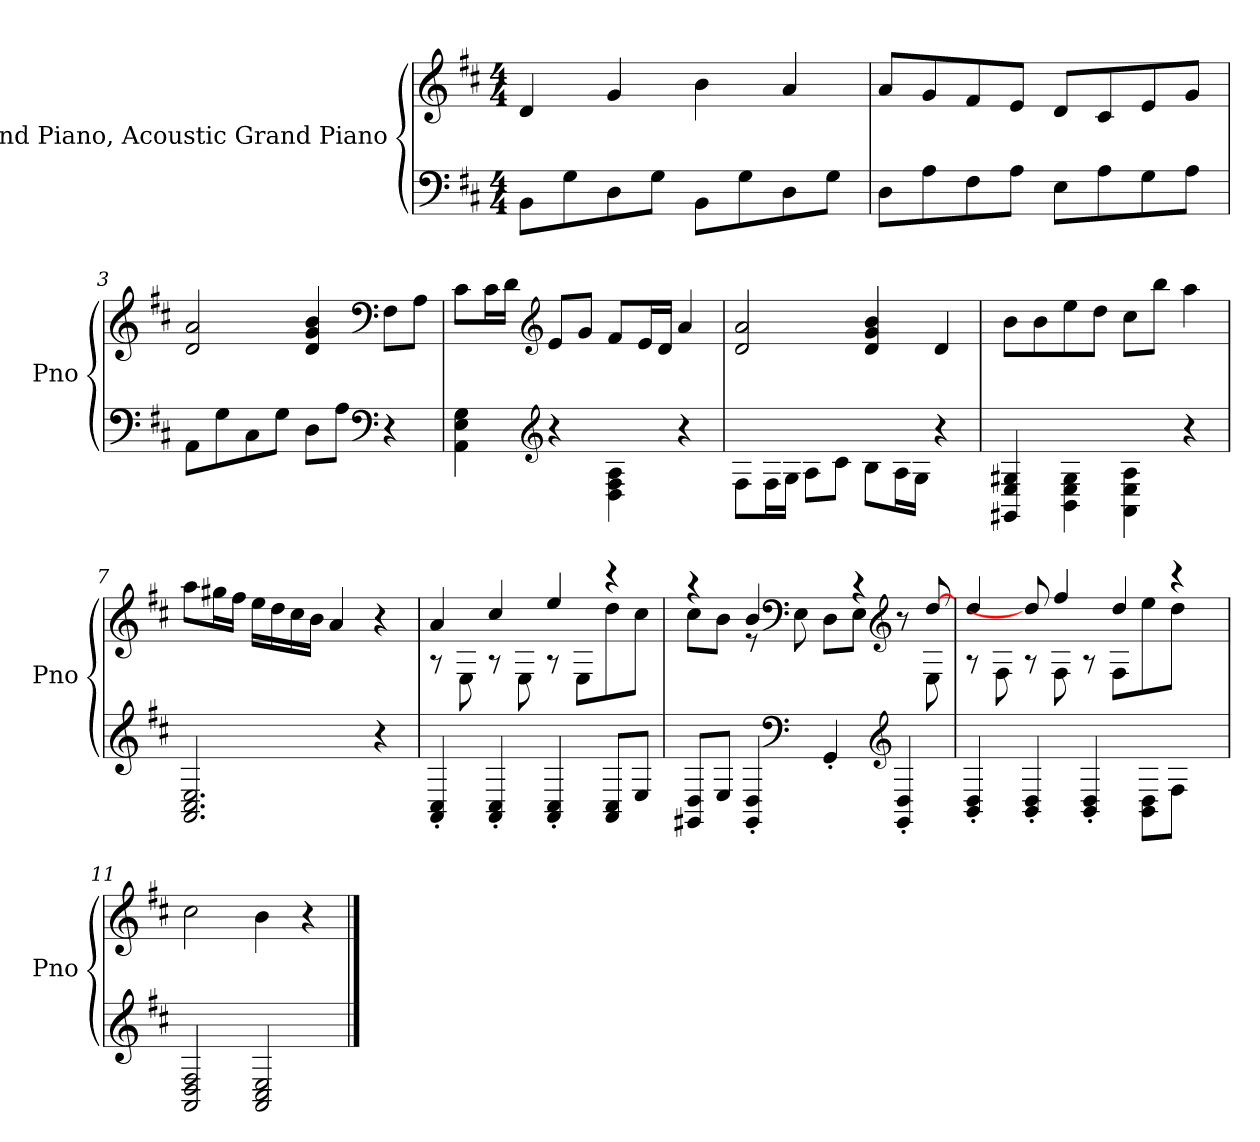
**kern	**kern
*part1	*part1
*staff2	*staff1
*I"Grand Piano, Acoustic Grand Piano	*
*I'Pno	*
*clefF4	*clefG2
*k[f#c#]	*k[f#c#]
*M4/4	*M4/4
*MM120	*MM120
=1	=1
8BBi\L	4di/
8Gi\	.
8Di\	4gi/
8Gi\J	.
8BBi\L	4bi\
8Gi\	.
8Di\	4ai/
8Gi\J	.
=2	=2
8Di\L	8ai/L
8Ai\	8gi/
8F#i\	8f#i/
8Ai\J	8ei/J
8Ei\L	8di/L
8Ai\	8c#i/
8Gi\	8ei/
8Ai\J	8gi/J
=3	=3
8AAi\L	2di/ 2ai/
8Gi\	.
8C#i\	.
8Gi\J	.
8Di\L	4di/ 4gi/ 4bi/
8Ai\J	.
*clefF4	*clefF4
4r	8F#i\L
.	8Ai\J
=4	=4
4AAi\ 4Ei\ 4Gi\	8c#i\L
.	16c#i\L
.	16di\JJ
*clefG2	*clefG2
4r	8ei/L
.	8gi/J
4Di\ 4F#i\ 4Ai\	8f#i/L
.	16ei/L
.	16di/JJ
4r	4ai/
!!LO:LB:g=z
=5	=5
8F#i\L	2di/ 2ai/
16F#i\L	.
16Gi\JJ	.
8Ai\L	.
8c#i\J	.
8Bi\L	4di/ 4gi/ 4bi/
16Ai\L	.
16Gi\JJ	.
4r	4di/
=6	=6
4GG#Xi/ 4Ej/ 4G#Xj/	8bj\L
.	8bj\
4BBj\ 4Ej\ 4G#j\	8eej\
.	8ddj\J
4AAj\ 4Ej\ 4Aj\	8cc#j\L
.	8bbi\J
4r	4aai\
=7	=7
2.AAi/ 2.C#i/ 2.Ei/	8aai\L
.	16gg#Xi\L
.	16ff#i\JJ
.	16eei\LL
.	16ddi\
.	16cc#i\
.	16bi\JJ
.	4ai/
4r	4r
=8	=8
*	*^
4AAi/' 4C#i/'	4ai/	8r
.	.	8Ei\
4AAi/' 4C#i/'	4cc#i/	8r
.	.	8Ei\
4AAi/' 4C#i/'	4eei/	8r
.	.	8Ei\L
8AAi/ 8C#i/L	4r	8ddi\
8Ei/J	.	8cc#i\J
!!LO:LB:g=z	!!
=9	=9	=9
*^	*	*
4.ryy	8GG#Xi/ 8Di/L	4r	8cc#i\L
.	8Ei/J	.	8bi\J
.	4GG#i/' 4Di/'	4bi/	8r
*clefF4	*	*clefF4	*
8ryy	.	.	8Ei\
2ryy	4GG#'i/	8ryy	8Di\L
.	.	4r	8Ei\J
*clefG2	*	*clefG2	*
.	4GG#i/' 4Di/'	.	8r
.	.	[8ddi/	8Ei\
*v	*v	*	*
=10	=10	=10
4BBi/' 4Di/'	4ddi/	8r
.	.	8F#i\
4BBi/' 4Di/'	8ddi/]	8r
.	4ff#i/	8F#i\
4BBi/' 4Di/'	.	8r
.	4ddi/	8F#i\L
8BBi\ 8Di\L	.	8eei\
8F#i\J	4r	8ddi\J
8ryy	.	8ryy
*	*v	*v
=11	=11
2AAi/ 2Di/ 2F#i/	2cc#i\
2AAi/ 2C#i/ 2Ei/	4bi\
.	4r
==	==
*-	*-
